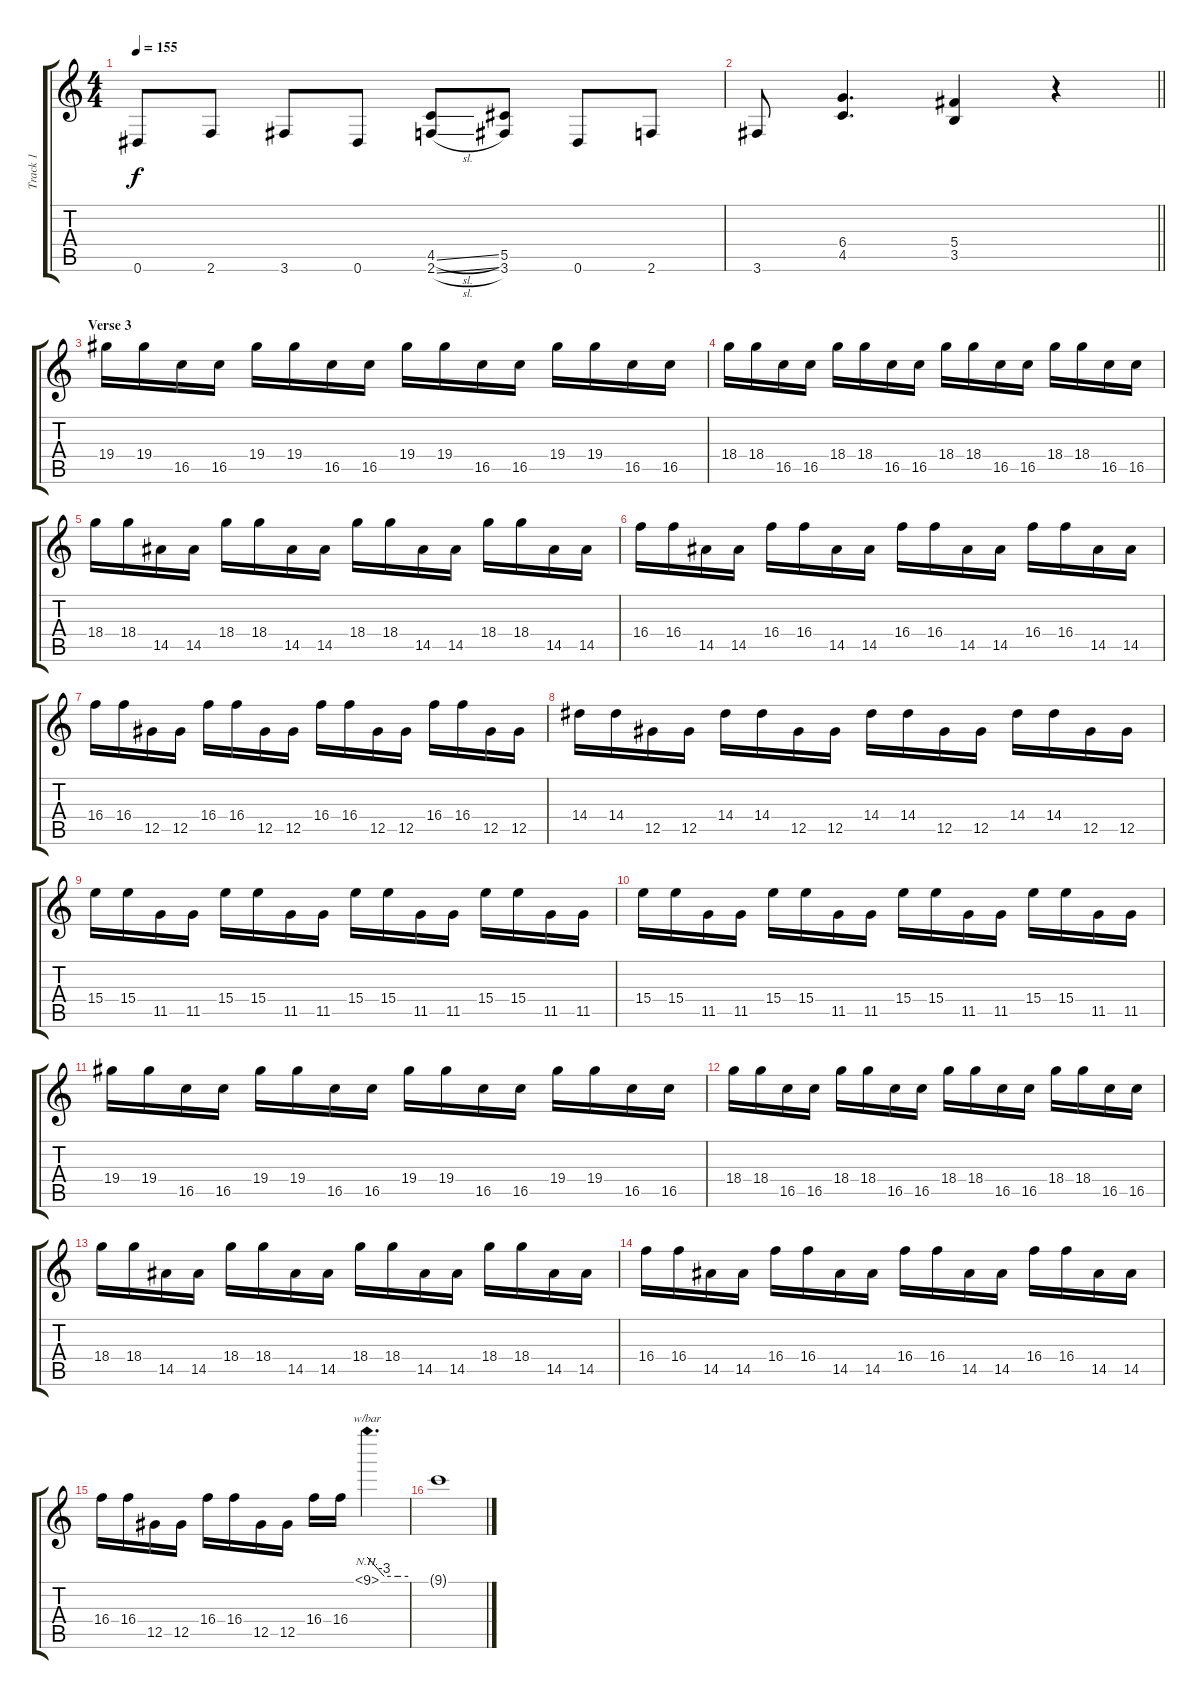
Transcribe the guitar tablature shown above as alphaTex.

\track ("Track 1" "Track 1") {instrument distortionguitar}
\staff {score tabs}
\tuning (Eb4 Bb3 Gb3 Db3 Ab2 Eb2) {hide}
\ts (4 4)
\tempo 155
\clef g2
\ks c
0.6.8{dy f} 2.6.8 3.6.8 0.6.8 (4.5{sl} 2.6{sl}).8 (5.5 3.6).8 0.6.8 2.6.8 |
\barLineRight lightlight
3.6.8 (6.4 4.5).4{d} (5.4 3.5).4 r.4 |
\section ("" "Verse 3")
19.4.16 19.4.16 16.5.16 16.5.16 19.4.16 19.4.16 16.5.16 16.5.16 19.4.16 19.4.16 16.5.16 16.5.16 19.4.16 19.4.16 16.5.16 16.5.16 |
18.4.16 18.4.16 16.5.16 16.5.16 18.4.16 18.4.16 16.5.16 16.5.16 18.4.16 18.4.16 16.5.16 16.5.16 18.4.16 18.4.16 16.5.16 16.5.16 |
18.4.16 18.4.16 14.5.16 14.5.16 18.4.16 18.4.16 14.5.16 14.5.16 18.4.16 18.4.16 14.5.16 14.5.16 18.4.16 18.4.16 14.5.16 14.5.16 |
16.4.16 16.4.16 14.5.16 14.5.16 16.4.16 16.4.16 14.5.16 14.5.16 16.4.16 16.4.16 14.5.16 14.5.16 16.4.16 16.4.16 14.5.16 14.5.16 |
16.4.16 16.4.16 12.5.16 12.5.16 16.4.16 16.4.16 12.5.16 12.5.16 16.4.16 16.4.16 12.5.16 12.5.16 16.4.16 16.4.16 12.5.16 12.5.16 |
14.4.16 14.4.16 12.5.16 12.5.16 14.4.16 14.4.16 12.5.16 12.5.16 14.4.16 14.4.16 12.5.16 12.5.16 14.4.16 14.4.16 12.5.16 12.5.16 |
15.4.16 15.4.16 11.5.16 11.5.16 15.4.16 15.4.16 11.5.16 11.5.16 15.4.16 15.4.16 11.5.16 11.5.16 15.4.16 15.4.16 11.5.16 11.5.16 |
15.4.16 15.4.16 11.5.16 11.5.16 15.4.16 15.4.16 11.5.16 11.5.16 15.4.16 15.4.16 11.5.16 11.5.16 15.4.16 15.4.16 11.5.16 11.5.16 |
19.4.16 19.4.16 16.5.16 16.5.16 19.4.16 19.4.16 16.5.16 16.5.16 19.4.16 19.4.16 16.5.16 16.5.16 19.4.16 19.4.16 16.5.16 16.5.16 |
18.4.16 18.4.16 16.5.16 16.5.16 18.4.16 18.4.16 16.5.16 16.5.16 18.4.16 18.4.16 16.5.16 16.5.16 18.4.16 18.4.16 16.5.16 16.5.16 |
18.4.16 18.4.16 14.5.16 14.5.16 18.4.16 18.4.16 14.5.16 14.5.16 18.4.16 18.4.16 14.5.16 14.5.16 18.4.16 18.4.16 14.5.16 14.5.16 |
16.4.16 16.4.16 14.5.16 14.5.16 16.4.16 16.4.16 14.5.16 14.5.16 16.4.16 16.4.16 14.5.16 14.5.16 16.4.16 16.4.16 14.5.16 14.5.16 |
16.4.16 16.4.16 12.5.16 12.5.16 16.4.16 16.4.16 12.5.16 12.5.16 16.4.16 16.4.16 9.1{nh}.4{d tbe (custom default 0 0 25 -12 45 -12 60 -12)} |
9.1{t}.1
